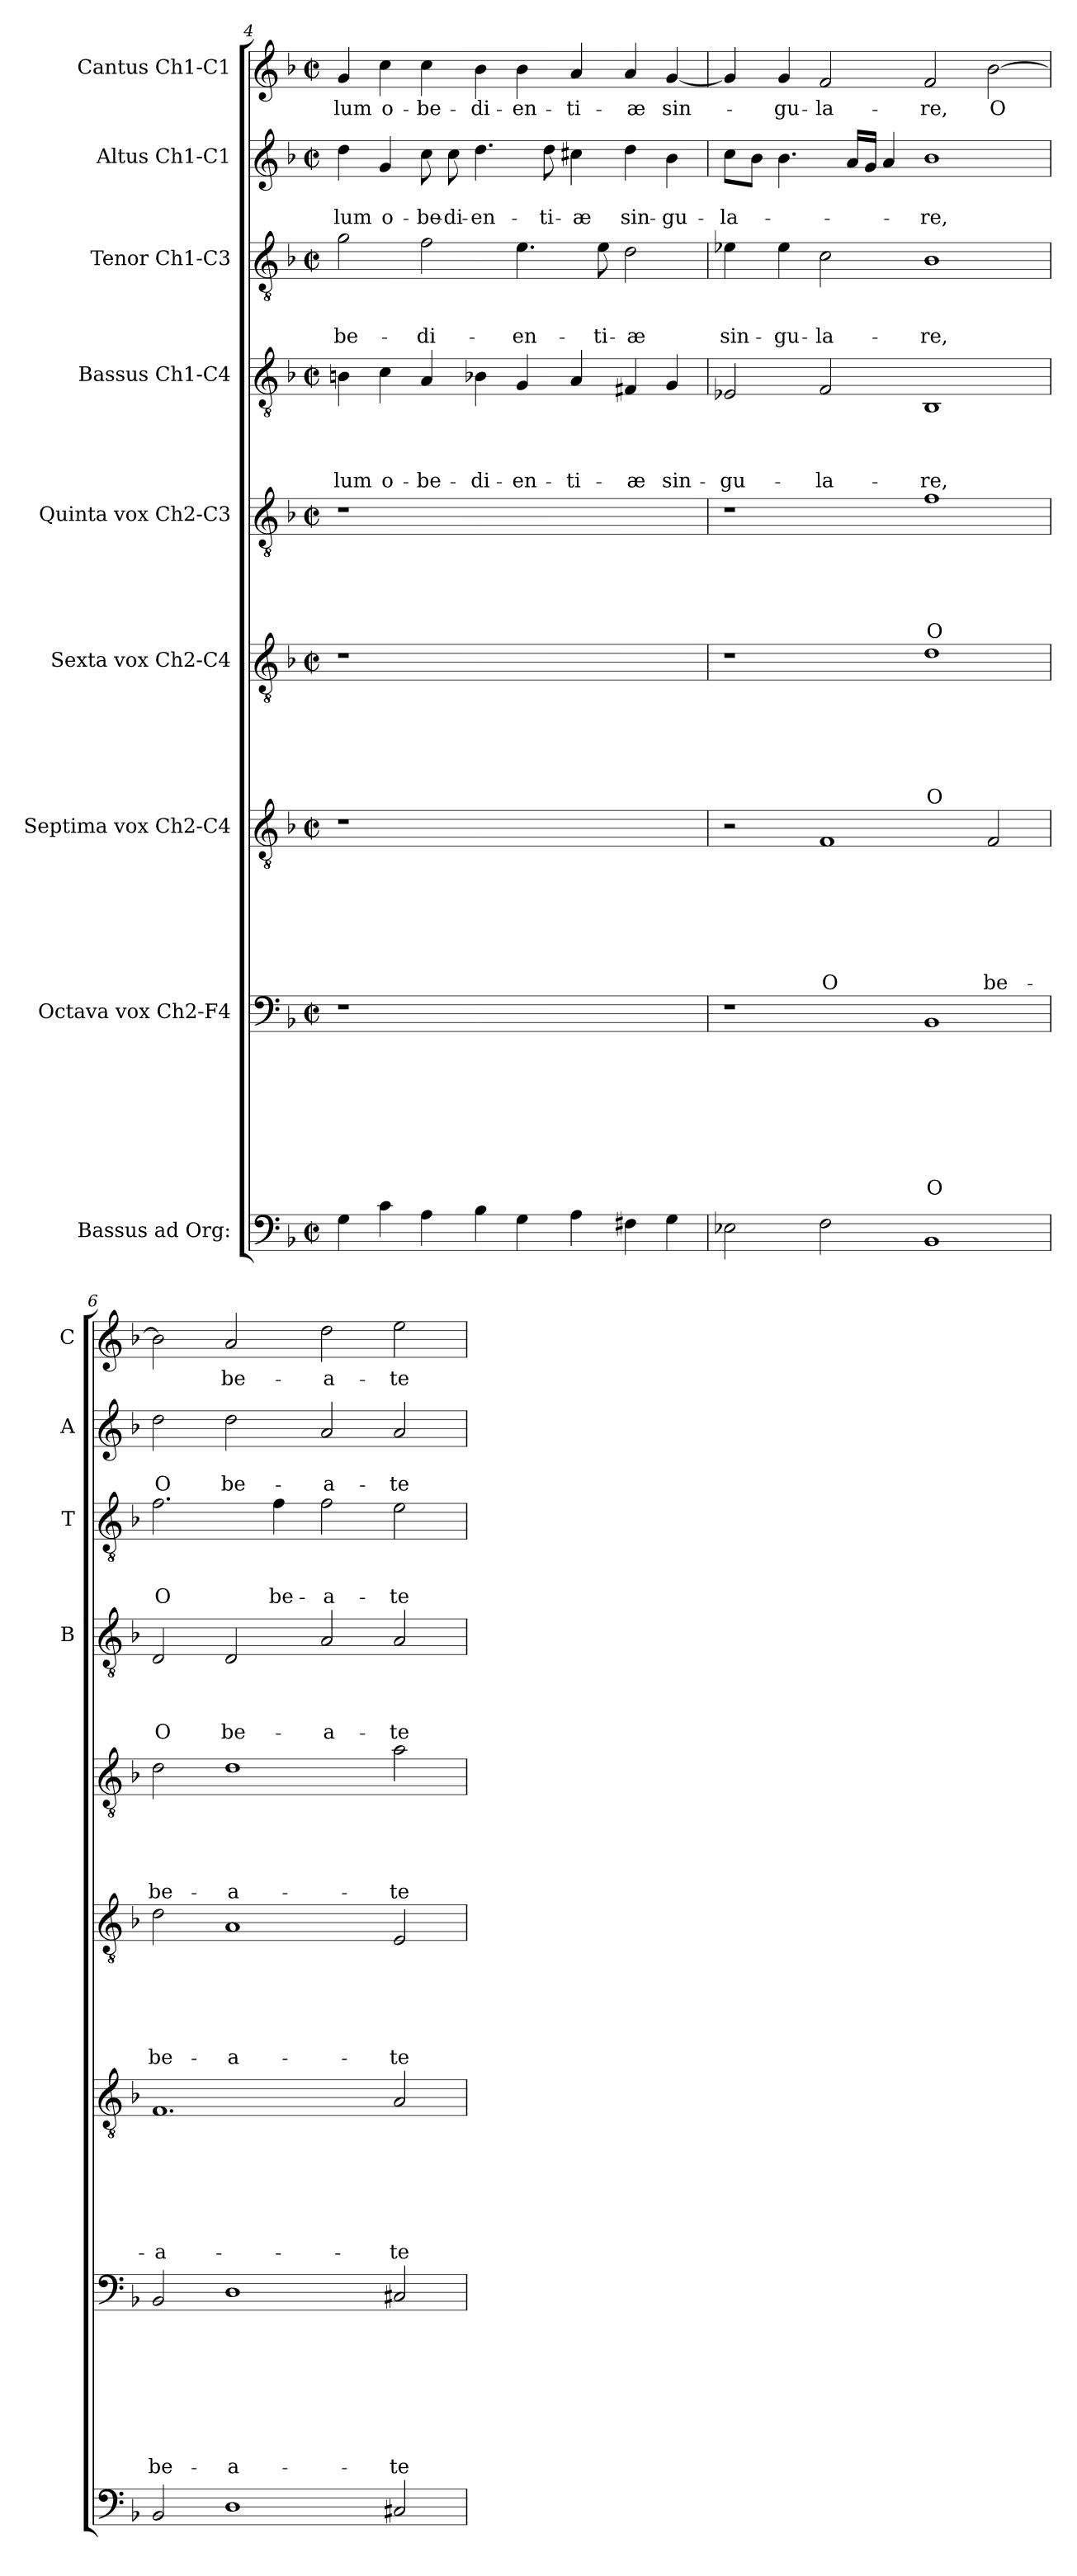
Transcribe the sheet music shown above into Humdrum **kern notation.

**kern	**kern	**text	**text	**text	**text	**text	**text	**text	**text	**kern	**text	**text	**text	**text	**text	**text	**text	**kern	**text	**text	**text	**text	**text	**text	**kern	**text	**text	**text	**text	**text	**kern	**text	**text	**text	**text	**kern	**text	**text	**text	**kern	**text	**text	**kern	**text
*part9	*part8	*part8	*part8	*part8	*part8	*part8	*part8	*part8	*part8	*part7	*part7	*part7	*part7	*part7	*part7	*part7	*part7	*part6	*part6	*part6	*part6	*part6	*part6	*part6	*part5	*part5	*part5	*part5	*part5	*part5	*part4	*part4	*part4	*part4	*part4	*part3	*part3	*part3	*part3	*part2	*part2	*part2	*part1	*part1
*staff9	*staff8	*staff8	*staff8	*staff8	*staff8	*staff8	*staff8	*staff8	*staff8	*staff7	*staff7	*staff7	*staff7	*staff7	*staff7	*staff7	*staff7	*staff6	*staff6	*staff6	*staff6	*staff6	*staff6	*staff6	*staff5	*staff5	*staff5	*staff5	*staff5	*staff5	*staff4	*staff4	*staff4	*staff4	*staff4	*staff3	*staff3	*staff3	*staff3	*staff2	*staff2	*staff2	*staff1	*staff1
*I"Bassus ad Org:	*I"Octava vox Ch2-F4	*	*	*	*	*	*	*	*	*I"Septima vox Ch2-C4	*	*	*	*	*	*	*	*I"Sexta vox Ch2-C4	*	*	*	*	*	*	*I"Quinta vox Ch2-C3	*	*	*	*	*	*I"Bassus Ch1-C4	*	*	*	*	*I"Tenor Ch1-C3	*	*	*	*I"Altus Ch1-C1	*	*	*I"Cantus Ch1-C1	*
*	*	*	*	*	*	*	*	*	*	*	*	*	*	*	*	*	*	*	*	*	*	*	*	*	*	*	*	*	*	*	*I'B	*	*	*	*	*I'T	*	*	*	*I'A	*	*	*I'C	*
*clefF4	*clefF4	*	*	*	*	*	*	*	*	*clefGv2	*	*	*	*	*	*	*	*clefGv2	*	*	*	*	*	*	*clefGv2	*	*	*	*	*	*clefGv2	*	*	*	*	*clefGv2	*	*	*	*clefG2	*	*	*clefG2	*
*k[b-]	*k[b-]	*	*	*	*	*	*	*	*	*k[b-]	*	*	*	*	*	*	*	*k[b-]	*	*	*	*	*	*	*k[b-]	*	*	*	*	*	*k[b-]	*	*	*	*	*k[b-]	*	*	*	*k[b-]	*	*	*k[b-]	*
*F:	*F:	*	*	*	*	*	*	*	*	*F:	*	*	*	*	*	*	*	*F:	*	*	*	*	*	*	*F:	*	*	*	*	*	*F:	*	*	*	*	*F:	*	*	*	*F:	*	*	*F:	*
*M2/2	*M2/2	*	*	*	*	*	*	*	*	*M2/2	*	*	*	*	*	*	*	*M2/2	*	*	*	*	*	*	*M2/2	*	*	*	*	*	*M2/2	*	*	*	*	*M2/2	*	*	*	*M2/2	*	*	*M2/2	*
*met(c|)	*met(c|)	*	*	*	*	*	*	*	*	*met(c|)	*	*	*	*	*	*	*	*met(c|)	*	*	*	*	*	*	*met(c|)	*	*	*	*	*	*met(c|)	*	*	*	*	*met(c|)	*	*	*	*met(c|)	*	*	*met(c|)	*
=4	=4	=4	=4	=4	=4	=4	=4	=4	=4	=4	=4	=4	=4	=4	=4	=4	=4	=4	=4	=4	=4	=4	=4	=4	=4	=4	=4	=4	=4	=4	=4	=4	=4	=4	=4	=4	=4	=4	=4	=4	=4	=4	=4	=4
!	!	!	!	!	!	!	!	!	!	!	!	!	!	!	!	!	!	!	!	!	!	!	!	!	!	!	!	!	!	!	!	!	!	!	!LO:LY:b	!	!	!	!LO:LY:b	!	!	!LO:LY:b	!	!LO:LY:b
4G\	1r	.	.	.	.	.	.	.	.	1r	.	.	.	.	.	.	.	1r	.	.	.	.	.	.	1r	.	.	.	.	.	4Bn\	.	.	.	-lum	2g\	.	.	-be-	4dd\	.	-lum	4g/	-lum
!	!	!	!	!	!	!	!	!	!	!	!	!	!	!	!	!	!	!	!	!	!	!	!	!	!	!	!	!	!	!	!	!	!	!	!LO:LY:b	!	!	!	!	!	!	!LO:LY:b	!	!LO:LY:b
4c\	.	.	.	.	.	.	.	.	.	.	.	.	.	.	.	.	.	.	.	.	.	.	.	.	.	.	.	.	.	.	4c\	.	.	.	o-	.	.	.	.	4g/	.	o-	4cc\	o-
!	!	!	!	!	!	!	!	!	!	!	!	!	!	!	!	!	!	!	!	!	!	!	!	!	!	!	!	!	!	!	!	!	!	!	!LO:LY:b	!	!	!	!LO:LY:b	!	!	!LO:LY:b	!	!LO:LY:b
4A\	.	.	.	.	.	.	.	.	.	.	.	.	.	.	.	.	.	.	.	.	.	.	.	.	.	.	.	.	.	.	4A/	.	.	.	-be-	2f\	.	.	-di-	8cc\	.	-be-	4cc\	-be-
!	!	!	!	!	!	!	!	!	!	!	!	!	!	!	!	!	!	!	!	!	!	!	!	!	!	!	!	!	!	!	!	!	!	!	!	!	!	!	!	!	!	!LO:LY:b	!	!
.	.	.	.	.	.	.	.	.	.	.	.	.	.	.	.	.	.	.	.	.	.	.	.	.	.	.	.	.	.	.	.	.	.	.	.	.	.	.	.	8cc\	.	-di-	.	.
!	!	!	!	!	!	!	!	!	!	!	!	!	!	!	!	!	!	!	!	!	!	!	!	!	!	!	!	!	!	!	!	!	!	!	!LO:LY:b	!	!	!	!	!	!	!LO:LY:b	!	!LO:LY:b
4B-\	.	.	.	.	.	.	.	.	.	.	.	.	.	.	.	.	.	.	.	.	.	.	.	.	.	.	.	.	.	.	4B-X\	.	.	.	-di-	.	.	.	.	4.dd\	.	-en-	4b-\	-di-
!	!	!	!	!	!	!	!	!	!	!	!	!	!	!	!	!	!	!	!	!	!	!	!	!	!	!	!	!	!	!	!	!	!	!	!LO:LY:b	!	!	!	!LO:LY:b	!	!	!	!	!LO:LY:b
4G\	1ryy	.	.	.	.	.	.	.	.	1ryy	.	.	.	.	.	.	.	1ryy	.	.	.	.	.	.	1ryy	.	.	.	.	.	4G/	.	.	.	-en-	4.e\	.	.	-en-	.	.	.	4b-\	-en-
!	!	!	!	!	!	!	!	!	!	!	!	!	!	!	!	!	!	!	!	!	!	!	!	!	!	!	!	!	!	!	!	!	!	!	!	!	!	!	!	!	!	!LO:LY:b	!	!
.	.	.	.	.	.	.	.	.	.	.	.	.	.	.	.	.	.	.	.	.	.	.	.	.	.	.	.	.	.	.	.	.	.	.	.	.	.	.	.	8dd\	.	-ti-	.	.
!	!	!	!	!	!	!	!	!	!	!	!	!	!	!	!	!	!	!	!	!	!	!	!	!	!	!	!	!	!	!	!	!	!	!	!LO:LY:b	!	!	!	!	!	!	!LO:LY:b	!	!LO:LY:b
4A\	.	.	.	.	.	.	.	.	.	.	.	.	.	.	.	.	.	.	.	.	.	.	.	.	.	.	.	.	.	.	4A/	.	.	.	-ti-	.	.	.	.	4cc#X\	.	-æ	4a/	-ti-
!	!	!	!	!	!	!	!	!	!	!	!	!	!	!	!	!	!	!	!	!	!	!	!	!	!	!	!	!	!	!	!	!	!	!	!	!	!	!	!LO:LY:b	!	!	!	!	!
.	.	.	.	.	.	.	.	.	.	.	.	.	.	.	.	.	.	.	.	.	.	.	.	.	.	.	.	.	.	.	.	.	.	.	.	8e\	.	.	-ti-	.	.	.	.	.
!	!	!	!	!	!	!	!	!	!	!	!	!	!	!	!	!	!	!	!	!	!	!	!	!	!	!	!	!	!	!	!	!	!	!	!LO:LY:b	!	!	!	!LO:LY:b	!	!	!LO:LY:b	!	!LO:LY:b
4F#X\	.	.	.	.	.	.	.	.	.	.	.	.	.	.	.	.	.	.	.	.	.	.	.	.	.	.	.	.	.	.	4F#X/	.	.	.	-æ	2d\	.	.	-æ	4dd\	.	sin-	4a/	-æ
!	!	!	!	!	!	!	!	!	!	!	!	!	!	!	!	!	!	!	!	!	!	!	!	!	!	!	!	!	!	!	!	!	!	!	!LO:LY:b	!	!	!	!	!	!	!LO:LY:b	!	!LO:LY:b
4G\	.	.	.	.	.	.	.	.	.	.	.	.	.	.	.	.	.	.	.	.	.	.	.	.	.	.	.	.	.	.	4G/	.	.	.	sin-	.	.	.	.	4b-\	.	-gu-	[4g/	sin-
!!LO:LB:g=z
=5	=5	=5	=5	=5	=5	=5	=5	=5	=5	=5	=5	=5	=5	=5	=5	=5	=5	=5	=5	=5	=5	=5	=5	=5	=5	=5	=5	=5	=5	=5	=5	=5	=5	=5	=5	=5	=5	=5	=5	=5	=5	=5	=5	=5
!	!	!	!	!	!	!	!	!	!	!	!	!	!	!	!	!	!	!	!	!	!	!	!	!	!	!	!	!	!	!	!	!	!	!	!LO:LY:b	!	!	!	!LO:LY:b	!	!	!LO:LY:b	!	!
2E-X\	1r	.	.	.	.	.	.	.	.	2r	.	.	.	.	.	.	.	1r	.	.	.	.	.	.	1r	.	.	.	.	.	2E-X/	.	.	.	-gu-	4e-X\	.	.	sin-	8cc\L	.	-la-	4g/]	.
.	.	.	.	.	.	.	.	.	.	.	.	.	.	.	.	.	.	.	.	.	.	.	.	.	.	.	.	.	.	.	.	.	.	.	.	.	.	.	.	8b-\J	.	.	.	.
!	!	!	!	!	!	!	!	!	!	!	!	!	!	!	!	!	!	!	!	!	!	!	!	!	!	!	!	!	!	!	!	!	!	!	!	!	!	!	!LO:LY:b	!	!	!	!	!LO:LY:b
.	.	.	.	.	.	.	.	.	.	.	.	.	.	.	.	.	.	.	.	.	.	.	.	.	.	.	.	.	.	.	.	.	.	.	.	4e-\	.	.	-gu-	4.b-\	.	.	4g/	-gu-
!	!	!	!	!	!	!	!	!	!	!	!	!	!	!	!	!	!LO:LY:b	!	!	!	!	!	!	!	!	!	!	!	!	!	!	!	!	!	!LO:LY:b	!	!	!	!LO:LY:b	!	!	!	!	!LO:LY:b
2F\	.	.	.	.	.	.	.	.	.	1F	.	.	.	.	.	.	O	.	.	.	.	.	.	.	.	.	.	.	.	.	2F/	.	.	.	-la-	2c\	.	.	-la-	.	.	.	2f/	-la-
.	.	.	.	.	.	.	.	.	.	.	.	.	.	.	.	.	.	.	.	.	.	.	.	.	.	.	.	.	.	.	.	.	.	.	.	.	.	.	.	16a/LL	.	.	.	.
.	.	.	.	.	.	.	.	.	.	.	.	.	.	.	.	.	.	.	.	.	.	.	.	.	.	.	.	.	.	.	.	.	.	.	.	.	.	.	.	16g/JJ	.	.	.	.
.	.	.	.	.	.	.	.	.	.	.	.	.	.	.	.	.	.	.	.	.	.	.	.	.	.	.	.	.	.	.	.	.	.	.	.	.	.	.	.	4a/	.	.	.	.
!	!	!	!	!	!	!	!	!	!LO:LY:b	!	!	!	!	!	!	!	!	!	!	!	!	!	!	!LO:LY:b	!	!	!	!	!	!LO:LY:b	!	!	!	!	!LO:LY:b	!	!	!	!LO:LY:b	!	!	!LO:LY:b	!	!LO:LY:b
1BB-	1BB-	.	.	.	.	.	.	.	O	.	.	.	.	.	.	.	.	1d	.	.	.	.	.	O	1f	.	.	.	.	O	1BB-	.	.	.	-re,	1B-	.	.	-re,	1b-	.	-re,	2f/	-re,
!	!	!	!	!	!	!	!	!	!	!	!	!	!	!	!	!	!LO:LY:b	!	!	!	!	!	!	!	!	!	!	!	!	!	!	!	!	!	!	!	!	!	!	!	!	!	!	!LO:LY:b
.	.	.	.	.	.	.	.	.	.	2F/	.	.	.	.	.	.	be-	.	.	.	.	.	.	.	.	.	.	.	.	.	.	.	.	.	.	.	.	.	.	.	.	.	[2b-\	O
=6	=6	=6	=6	=6	=6	=6	=6	=6	=6	=6	=6	=6	=6	=6	=6	=6	=6	=6	=6	=6	=6	=6	=6	=6	=6	=6	=6	=6	=6	=6	=6	=6	=6	=6	=6	=6	=6	=6	=6	=6	=6	=6	=6	=6
!	!	!	!	!	!	!	!	!	!LO:LY:b	!	!	!	!	!	!	!	!LO:LY:b	!	!	!	!	!	!	!LO:LY:b	!	!	!	!	!	!LO:LY:b	!	!	!	!	!LO:LY:b	!	!	!	!LO:LY:b	!	!	!LO:LY:b	!	!
2BB-/	2BB-/	.	.	.	.	.	.	.	be-	1.F	.	.	.	.	.	.	-a-	2d\	.	.	.	.	.	be-	2d\	.	.	.	.	be-	2D/	.	.	.	O	2.f\	.	.	O	2dd\	.	O	2b-\]	.
!	!	!	!	!	!	!	!	!	!LO:LY:b	!	!	!	!	!	!	!	!	!	!	!	!	!	!	!LO:LY:b	!	!	!	!	!	!LO:LY:b	!	!	!	!	!LO:LY:b	!	!	!	!	!	!	!LO:LY:b	!	!LO:LY:b
1D	1D	.	.	.	.	.	.	.	-a-	.	.	.	.	.	.	.	.	1A	.	.	.	.	.	-a-	1d	.	.	.	.	-a-	2D/	.	.	.	be-	.	.	.	.	2dd\	.	be-	2a/	be-
!	!	!	!	!	!	!	!	!	!	!	!	!	!	!	!	!	!	!	!	!	!	!	!	!	!	!	!	!	!	!	!	!	!	!	!	!	!	!	!LO:LY:b	!	!	!	!	!
.	.	.	.	.	.	.	.	.	.	.	.	.	.	.	.	.	.	.	.	.	.	.	.	.	.	.	.	.	.	.	.	.	.	.	.	4f\	.	.	be-	.	.	.	.	.
!	!	!	!	!	!	!	!	!	!	!	!	!	!	!	!	!	!	!	!	!	!	!	!	!	!	!	!	!	!	!	!	!	!	!	!LO:LY:b	!	!	!	!LO:LY:b	!	!	!LO:LY:b	!	!LO:LY:b
.	.	.	.	.	.	.	.	.	.	.	.	.	.	.	.	.	.	.	.	.	.	.	.	.	.	.	.	.	.	.	2A/	.	.	.	-a-	2f\	.	.	-a-	2a/	.	-a-	2dd\	-a-
!	!	!	!	!	!	!	!	!	!LO:LY:b	!	!	!	!	!	!	!	!LO:LY:b	!	!	!	!	!	!	!LO:LY:b	!	!	!	!	!	!LO:LY:b	!	!	!	!	!LO:LY:b	!	!	!	!LO:LY:b	!	!	!LO:LY:b	!	!LO:LY:b
2C#X/	2C#X/	.	.	.	.	.	.	.	-te	2A/	.	.	.	.	.	.	-te	2E/	.	.	.	.	.	-te	2a\	.	.	.	.	-te	2A/	.	.	.	-te	2e\	.	.	-te	2a/	.	-te	2ee\	-te
=	=	=	=	=	=	=	=	=	=	=	=	=	=	=	=	=	=	=	=	=	=	=	=	=	=	=	=	=	=	=	=	=	=	=	=	=	=	=	=	=	=	=	=	=
*-	*-	*-	*-	*-	*-	*-	*-	*-	*-	*-	*-	*-	*-	*-	*-	*-	*-	*-	*-	*-	*-	*-	*-	*-	*-	*-	*-	*-	*-	*-	*-	*-	*-	*-	*-	*-	*-	*-	*-	*-	*-	*-	*-	*-
